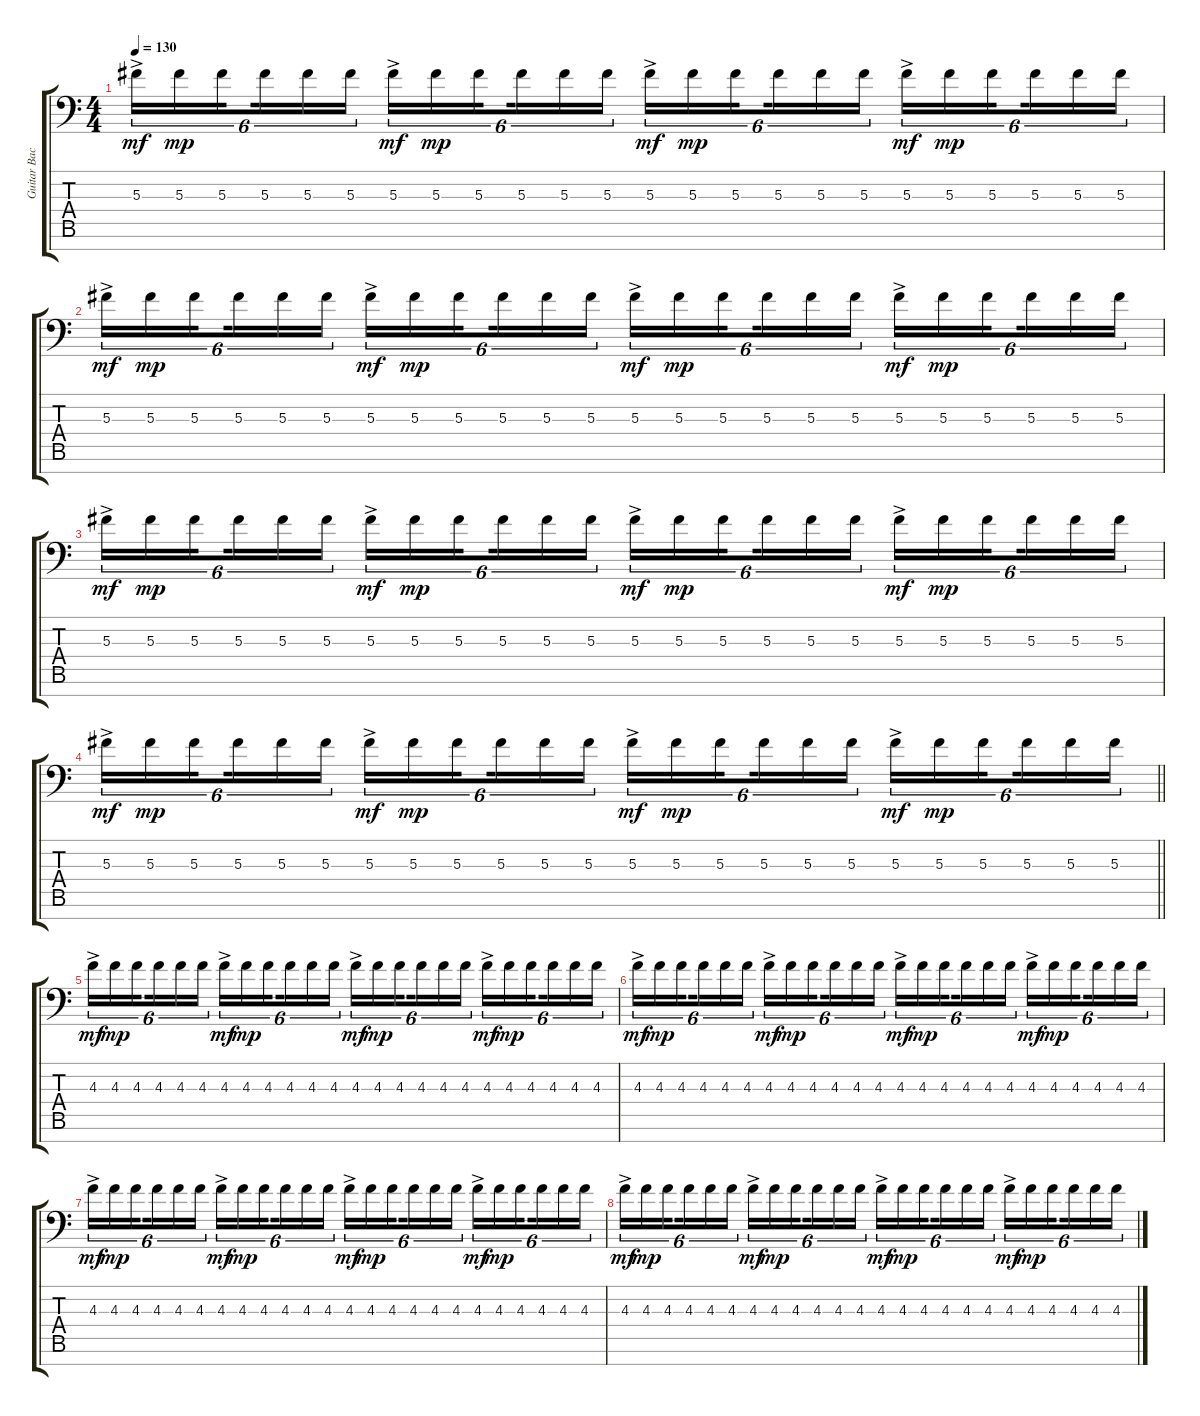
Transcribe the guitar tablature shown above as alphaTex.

\track ("Guitar Backing Track" "Guitar Bac") {instrument overdrivenguitar}
\staff {score tabs}
\tuning (Bb3 F3 Db3 Ab2 Eb2 Bb1 F1) {hide}
\ts (4 4)
\tempo 130
\clef f4
\ks c
5.3{ac}.16{tu (6 4) dy mf} 5.3.16{tu (6 4) dy mp} 5.3.16{tu (6 4) beam splitsecondary} 5.3.16{tu (6 4)} 5.3.16{tu (6 4)} 5.3.16{tu (6 4)} 5.3{ac}.16{tu (6 4) dy mf} 5.3.16{tu (6 4) dy mp} 5.3.16{tu (6 4) beam splitsecondary} 5.3.16{tu (6 4)} 5.3.16{tu (6 4)} 5.3.16{tu (6 4)} 5.3{ac}.16{tu (6 4) dy mf} 5.3.16{tu (6 4) dy mp} 5.3.16{tu (6 4) beam splitsecondary} 5.3.16{tu (6 4)} 5.3.16{tu (6 4)} 5.3.16{tu (6 4)} 5.3{ac}.16{tu (6 4) dy mf} 5.3.16{tu (6 4) dy mp} 5.3.16{tu (6 4) beam splitsecondary} 5.3.16{tu (6 4)} 5.3.16{tu (6 4)} 5.3.16{tu (6 4)} |
5.3{ac}.16{tu (6 4) dy mf} 5.3.16{tu (6 4) dy mp} 5.3.16{tu (6 4) beam splitsecondary} 5.3.16{tu (6 4)} 5.3.16{tu (6 4)} 5.3.16{tu (6 4)} 5.3{ac}.16{tu (6 4) dy mf} 5.3.16{tu (6 4) dy mp} 5.3.16{tu (6 4) beam splitsecondary} 5.3.16{tu (6 4)} 5.3.16{tu (6 4)} 5.3.16{tu (6 4)} 5.3{ac}.16{tu (6 4) dy mf} 5.3.16{tu (6 4) dy mp} 5.3.16{tu (6 4) beam splitsecondary} 5.3.16{tu (6 4)} 5.3.16{tu (6 4)} 5.3.16{tu (6 4)} 5.3{ac}.16{tu (6 4) dy mf} 5.3.16{tu (6 4) dy mp} 5.3.16{tu (6 4) beam splitsecondary} 5.3.16{tu (6 4)} 5.3.16{tu (6 4)} 5.3.16{tu (6 4)} |
5.3{ac}.16{tu (6 4) dy mf} 5.3.16{tu (6 4) dy mp} 5.3.16{tu (6 4) beam splitsecondary} 5.3.16{tu (6 4)} 5.3.16{tu (6 4)} 5.3.16{tu (6 4)} 5.3{ac}.16{tu (6 4) dy mf} 5.3.16{tu (6 4) dy mp} 5.3.16{tu (6 4) beam splitsecondary} 5.3.16{tu (6 4)} 5.3.16{tu (6 4)} 5.3.16{tu (6 4)} 5.3{ac}.16{tu (6 4) dy mf} 5.3.16{tu (6 4) dy mp} 5.3.16{tu (6 4) beam splitsecondary} 5.3.16{tu (6 4)} 5.3.16{tu (6 4)} 5.3.16{tu (6 4)} 5.3{ac}.16{tu (6 4) dy mf} 5.3.16{tu (6 4) dy mp} 5.3.16{tu (6 4) beam splitsecondary} 5.3.16{tu (6 4)} 5.3.16{tu (6 4)} 5.3.16{tu (6 4)} |
\barLineRight lightlight
5.3{ac}.16{tu (6 4) dy mf} 5.3.16{tu (6 4) dy mp} 5.3.16{tu (6 4) beam splitsecondary} 5.3.16{tu (6 4)} 5.3.16{tu (6 4)} 5.3.16{tu (6 4)} 5.3{ac}.16{tu (6 4) dy mf} 5.3.16{tu (6 4) dy mp} 5.3.16{tu (6 4) beam splitsecondary} 5.3.16{tu (6 4)} 5.3.16{tu (6 4)} 5.3.16{tu (6 4)} 5.3{ac}.16{tu (6 4) dy mf} 5.3.16{tu (6 4) dy mp} 5.3.16{tu (6 4) beam splitsecondary} 5.3.16{tu (6 4)} 5.3.16{tu (6 4)} 5.3.16{tu (6 4)} 5.3{ac}.16{tu (6 4) dy mf} 5.3.16{tu (6 4) dy mp} 5.3.16{tu (6 4) beam splitsecondary} 5.3.16{tu (6 4)} 5.3.16{tu (6 4)} 5.3.16{tu (6 4)} |
4.3{ac}.16{tu (6 4) dy mf} 4.3.16{tu (6 4) dy mp} 4.3.16{tu (6 4) beam splitsecondary} 4.3.16{tu (6 4)} 4.3.16{tu (6 4)} 4.3.16{tu (6 4)} 4.3{ac}.16{tu (6 4) dy mf} 4.3.16{tu (6 4) dy mp} 4.3.16{tu (6 4) beam splitsecondary} 4.3.16{tu (6 4)} 4.3.16{tu (6 4)} 4.3.16{tu (6 4)} 4.3{ac}.16{tu (6 4) dy mf} 4.3.16{tu (6 4) dy mp} 4.3.16{tu (6 4) beam splitsecondary} 4.3.16{tu (6 4)} 4.3.16{tu (6 4)} 4.3.16{tu (6 4)} 4.3{ac}.16{tu (6 4) dy mf} 4.3.16{tu (6 4) dy mp} 4.3.16{tu (6 4) beam splitsecondary} 4.3.16{tu (6 4)} 4.3.16{tu (6 4)} 4.3.16{tu (6 4)} |
4.3{ac}.16{tu (6 4) dy mf} 4.3.16{tu (6 4) dy mp} 4.3.16{tu (6 4) beam splitsecondary} 4.3.16{tu (6 4)} 4.3.16{tu (6 4)} 4.3.16{tu (6 4)} 4.3{ac}.16{tu (6 4) dy mf} 4.3.16{tu (6 4) dy mp} 4.3.16{tu (6 4) beam splitsecondary} 4.3.16{tu (6 4)} 4.3.16{tu (6 4)} 4.3.16{tu (6 4)} 4.3{ac}.16{tu (6 4) dy mf} 4.3.16{tu (6 4) dy mp} 4.3.16{tu (6 4) beam splitsecondary} 4.3.16{tu (6 4)} 4.3.16{tu (6 4)} 4.3.16{tu (6 4)} 4.3{ac}.16{tu (6 4) dy mf} 4.3.16{tu (6 4) dy mp} 4.3.16{tu (6 4) beam splitsecondary} 4.3.16{tu (6 4)} 4.3.16{tu (6 4)} 4.3.16{tu (6 4)} |
4.3{ac}.16{tu (6 4) dy mf} 4.3.16{tu (6 4) dy mp} 4.3.16{tu (6 4) beam splitsecondary} 4.3.16{tu (6 4)} 4.3.16{tu (6 4)} 4.3.16{tu (6 4)} 4.3{ac}.16{tu (6 4) dy mf} 4.3.16{tu (6 4) dy mp} 4.3.16{tu (6 4) beam splitsecondary} 4.3.16{tu (6 4)} 4.3.16{tu (6 4)} 4.3.16{tu (6 4)} 4.3{ac}.16{tu (6 4) dy mf} 4.3.16{tu (6 4) dy mp} 4.3.16{tu (6 4) beam splitsecondary} 4.3.16{tu (6 4)} 4.3.16{tu (6 4)} 4.3.16{tu (6 4)} 4.3{ac}.16{tu (6 4) dy mf} 4.3.16{tu (6 4) dy mp} 4.3.16{tu (6 4) beam splitsecondary} 4.3.16{tu (6 4)} 4.3.16{tu (6 4)} 4.3.16{tu (6 4)} |
4.3{ac}.16{tu (6 4) dy mf} 4.3.16{tu (6 4) dy mp} 4.3.16{tu (6 4) beam splitsecondary} 4.3.16{tu (6 4)} 4.3.16{tu (6 4)} 4.3.16{tu (6 4)} 4.3{ac}.16{tu (6 4) dy mf} 4.3.16{tu (6 4) dy mp} 4.3.16{tu (6 4) beam splitsecondary} 4.3.16{tu (6 4)} 4.3.16{tu (6 4)} 4.3.16{tu (6 4)} 4.3{ac}.16{tu (6 4) dy mf} 4.3.16{tu (6 4) dy mp} 4.3.16{tu (6 4) beam splitsecondary} 4.3.16{tu (6 4)} 4.3.16{tu (6 4)} 4.3.16{tu (6 4)} 4.3{ac}.16{tu (6 4) dy mf} 4.3.16{tu (6 4) dy mp} 4.3.16{tu (6 4) beam splitsecondary} 4.3.16{tu (6 4)} 4.3.16{tu (6 4)} 4.3.16{tu (6 4)}
